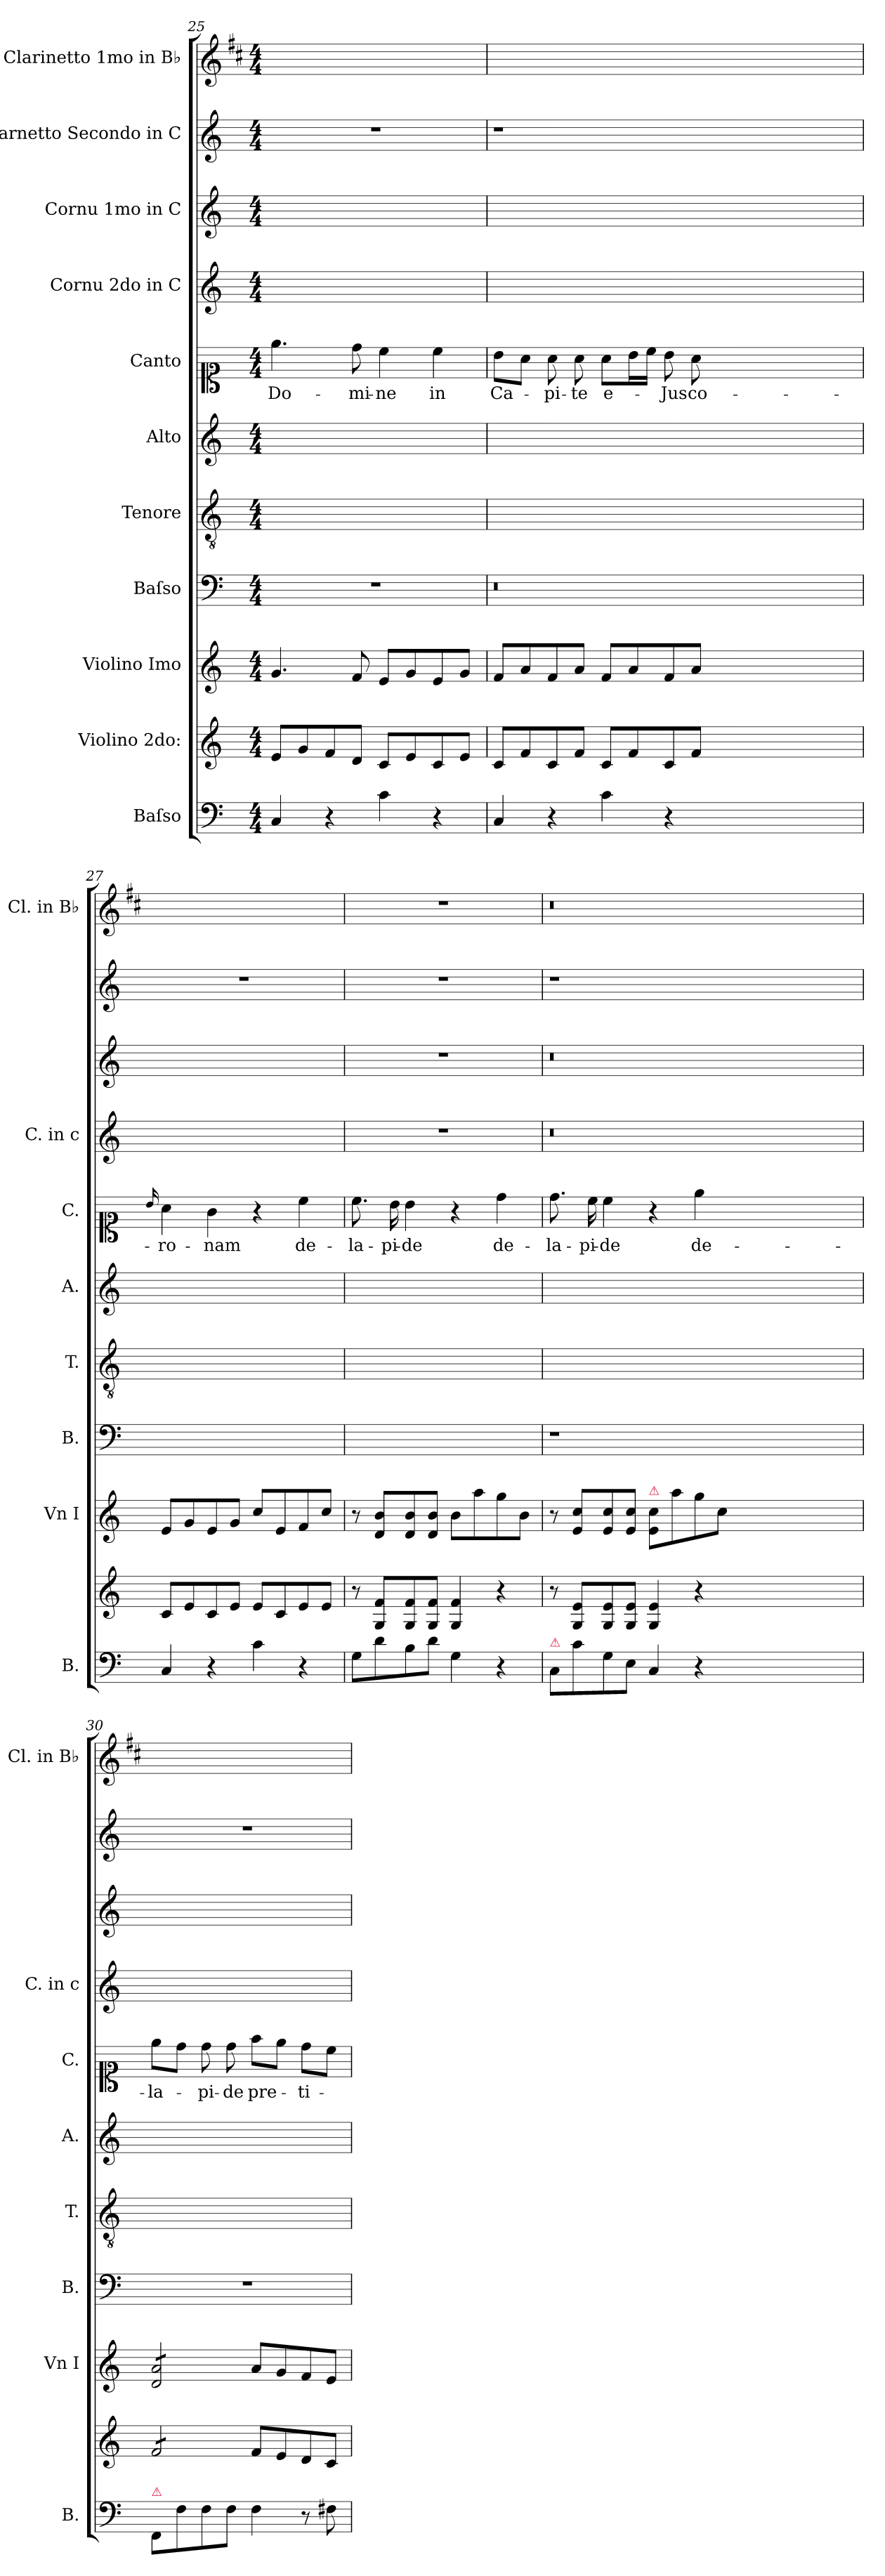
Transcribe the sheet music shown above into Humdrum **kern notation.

**kern	**kern	**kern	**kern	**kern	**kern	**kern	**text	**kern	**kern	**kern	**kern
*part11	*part10	*part9	*part8	*part7	*part6	*part5	*part5	*part4	*part3	*part2	*part1
*staff11	*staff10	*staff9	*staff8	*staff7	*staff6	*staff5	*staff5	*staff4	*staff3	*staff2	*staff1
*I"Baſso	*I"Violino 2do:	*I"Violino Imo	*I"Baſso	*I"Tenore	*I"Alto	*I"Canto	*	*I"Cornu 2do in C	*I"Cornu 1mo in C	*I"Clarnetto Secondo in C	*I"Clarinetto 1mo in B♭
*I'B.	*	*I'Vn I	*I'B.	*I'T.	*I'A.	*I'C.	*	*I'C. in c	*	*	*I'Cl. in B♭
*clefF4	*clefG2	*clefG2	*clefF4	*clefGv2	*clefG2	*clefC1	*	*clefG2	*clefG2	*clefG2	*clefG2
*	*	*	*	*	*	*	*	*	*	*	*ITrd1c2
*k[]	*k[]	*k[]	*k[]	*k[]	*k[]	*k[]	*	*k[]	*k[]	*k[]	*k[]
*C:	*C:	*C:	*C:	*C:	*C:	*C:	*	*C:	*C:	*C:	*C:
*M4/4	*M4/4	*M4/4	*M4/4	*M4/4	*M4/4	*M4/4	*	*M4/4	*M4/4	*M4/4	*M4/4
=25	=25	=25	=25	=25	=25	=25	=25	=25	=25	=25	=25
4C/	8e/L	4.g/	1r	1ryy	1ryy	4.ee\	Do-	1ryy	1ryy	1r	1ryy
.	8g/	.	.	.	.	.	.	.	.	.	.
4r	8f/	.	.	.	.	.	.	.	.	.	.
.	8d/J	8f/	.	.	.	8dd\	-mi-	.	.	.	.
4c\	8c/L	8e/L	.	.	.	4cc\	-ne	.	.	.	.
.	8e/	8g/	.	.	.	.	.	.	.	.	.
4r	8c/	8e/	.	.	.	4cc\	in	.	.	.	.
.	8e/J	8g/J	.	.	.	.	.	.	.	.	.
=26	=26	=26	=26	=26	=26	=26	=26	=26	=26	=26	=26
4C/	8c/L	8f/L	0.r	1ryy	1ryy	8b\L	Ca-	0.ryy	0.ryy	1r	0.ryy
.	8f/	8a/	.	.	.	8a\J	.	.	.	.	.
4r	8c/	8f/	.	.	.	8a\	-pi-	.	.	.	.
.	8f/J	8a/J	.	.	.	8a\	-te	.	.	.	.
4c\	8c/L	8f/L	.	.	.	8a\L	e-	.	.	.	.
.	8f/	8a/	.	.	.	16b\L	.	.	.	.	.
.	.	.	.	.	.	16cc\JJ	.	.	.	.	.
4r	8c/	8f/	.	.	.	8b\	-Jus	.	.	.	.
.	8f/J	8a/J	.	.	.	8a\	co-	.	.	.	.
0ryy	0ryy	0ryy	.	0ryy	0ryy	0ryy	.	.	.	0ryy	.
=27	=27	=27	=27	=27	=27	=27	=27	=27	=27	=27	=27
.	.	.	.	.	.	16qqb/	.	.	.	.	.
4C/	8c/L	8e/L	1ryy	1ryy	1ryy	4a\	-ro-	1ryy	1ryy	1r	1ryy
.	8e/	8g/	.	.	.	.	.	.	.	.	.
4r	8c/	8e/	.	.	.	4g\	-nam	.	.	.	.
.	8e/J	8g/J	.	.	.	.	.	.	.	.	.
4c\	8e/L	8cc/L	.	.	.	4r	.	.	.	.	.
.	8c/	8e/	.	.	.	.	.	.	.	.	.
4r	8e/	8f/	.	.	.	4cc\	de-	.	.	.	.
.	8e/J	8cc/J	.	.	.	.	.	.	.	.	.
=28	=28	=28	=28	=28	=28	=28	=28	=28	=28	=28	=28
8G\L	8r	8r	1ryy	1ryy	1ryy	8.cc\	-la-	1r	1r	1r	1r
8d\	8G/ 8f/L	8d/ 8b/L	.	.	.	.	.	.	.	.	.
.	.	.	.	.	.	16b\	-pi-	.	.	.	.
8B\	8G/ 8f/	8d/ 8b/	.	.	.	4b\	-de	.	.	.	.
8d\J	8G/ 8f/J	8d/ 8b/J	.	.	.	.	.	.	.	.	.
4G\	4G/ 4f/	8b\L	.	.	.	4r	.	.	.	.	.
.	.	8aa\	.	.	.	.	.	.	.	.	.
4r	4r	8gg\	.	.	.	4dd\	de-	.	.	.	.
.	.	8b\J	.	.	.	.	.	.	.	.	.
=29	=29	=29	=29	=29	=29	=29	=29	=29	=29	=29	=29
!LO:TX:a:color=crimson:t=⚠	!	!	!	!	!	!	!	!	!	!	!
8C/L	8r	8r	1r	1ryy	1ryy	8.dd\	-la-	0.r	0.r	1r	0.r
8c\	8G/ 8e/L	8e/ 8cc/L	.	.	.	.	.	.	.	.	.
.	.	.	.	.	.	16cc\	-pi-	.	.	.	.
8G\	8G/ 8e/	8e/ 8cc/	.	.	.	4cc\	-de	.	.	.	.
8E\J	8G/ 8e/J	8e/ 8cc/J	.	.	.	.	.	.	.	.	.
!	!	!LO:TX:a:color=crimson:t=⚠	!	!	!	!	!	!	!	!	!
4C/	4G/ 4e/	8e/ 8cc/L	.	.	.	4r	.	.	.	.	.
.	.	8aa\	.	.	.	.	.	.	.	.	.
4r	4r	8gg\	.	.	.	4ee\	de-	.	.	.	.
.	.	8cc\J	.	.	.	.	.	.	.	.	.
0ryy	0ryy	0ryy	0ryy	0ryy	0ryy	0ryy	.	.	.	0ryy	.
=30	=30	=30	=30	=30	=30	=30	=30	=30	=30	=30	=30
!LO:TX:a:color=crimson:t=⚠	!	!	!	!	!	!	!	!	!	!	!
*	*tremolo	*	*	*	*	*	*	*	*	*	*
*	*	*tremolo	*	*	*	*	*	*	*	*	*
8FF/L	8f/L	8d/ 8a/L	1r	1ryy	1ryy	8ee\L	-la-	1ryy	1ryy	1r	1ryy
8F\	8f/	8d/ 8a/	.	.	.	8dd\J	.	.	.	.	.
8F\	8f/	8d/ 8a/	.	.	.	8dd\	-pi-	.	.	.	.
8F\J	8f/J	8d/ 8a/J	.	.	.	8dd\	-de	.	.	.	.
*	*	*Xtremolo	*	*	*	*	*	*	*	*	*
*	*Xtremolo	*	*	*	*	*	*	*	*	*	*
4F\	8f/L	8a/L	.	.	.	8ff\L	pre-	.	.	.	.
.	8e/	8g/	.	.	.	8ee\J	.	.	.	.	.
8r	8d/	8f/	.	.	.	8dd\L	-ti-	.	.	.	.
8F#X\	8c/J	8e/J	.	.	.	8cc\J	.	.	.	.	.
=	=	=	=	=	=	=	=	=	=	=	=
*-	*-	*-	*-	*-	*-	*-	*-	*-	*-	*-	*-
